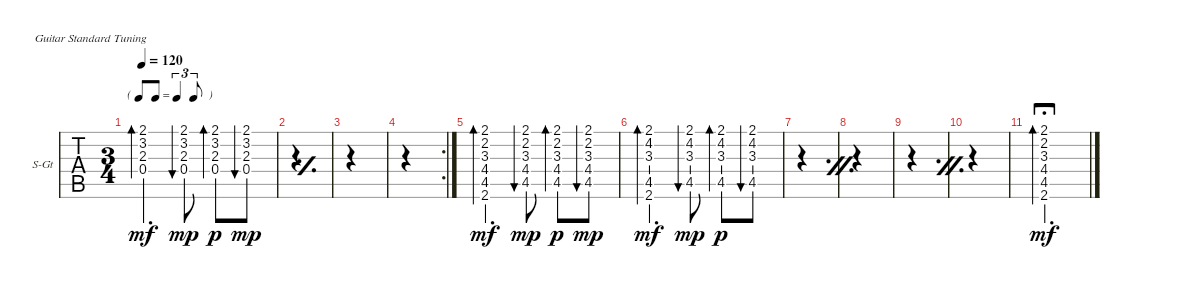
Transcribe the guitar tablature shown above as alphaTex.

\defaultSystemsLayout 4
\bracketExtendMode groupsimilarinstruments
\firstSystemTrackNameOrientation horizontal
\otherSystemsTrackNameOrientation horizontal
\track ("Steel Guitar" "S-Gt") {instrument acousticguitarsteel}
\staff {tabs}
\tuning (E4 B3 G3 D3 A2 E2)
\ts (3 4)
\tf triplet8th
\tempo 120
\clef g2
\ks c
(2.1 3.2 2.3 0.4).4{d bd 30 dy mf} (2.1 3.2 2.3 0.4).8{bu 30 dy mp} (2.1 3.2 2.3 0.4).8{bd 30 dy p} (2.1 3.2 2.3 0.4).8{bu 30 dy mp} |
\simile simple
|
|
\rc 2
|
\simile none
(2.1 2.2 3.3 4.4 4.5 2.6).4{d bd 30 dy mf} (2.1 2.2 3.3 4.4 4.5).8{bu 30 dy mp} (2.1 2.2 3.3 4.4 4.5).8{bd 30 dy p} (2.1 2.2 3.3 4.4 4.5).8{bu 30 dy mp} |
(2.1 4.2 3.3 2.6 4.5).4{d bd 30 dy mf} (2.1 4.2 3.3 4.5).8{bu 30 dy mp} (2.1 4.2 3.3 4.5).8{bd 30 dy p} (2.1 4.2 3.3 4.5).8{bu 30} |
\simile firstofdouble
|
\simile secondofdouble
|
\simile firstofdouble
|
\simile secondofdouble
|
\simile none
(2.1 2.2 3.3 4.4 4.5 2.6).2{d bd 132 dy mf fermata (long 1)}
